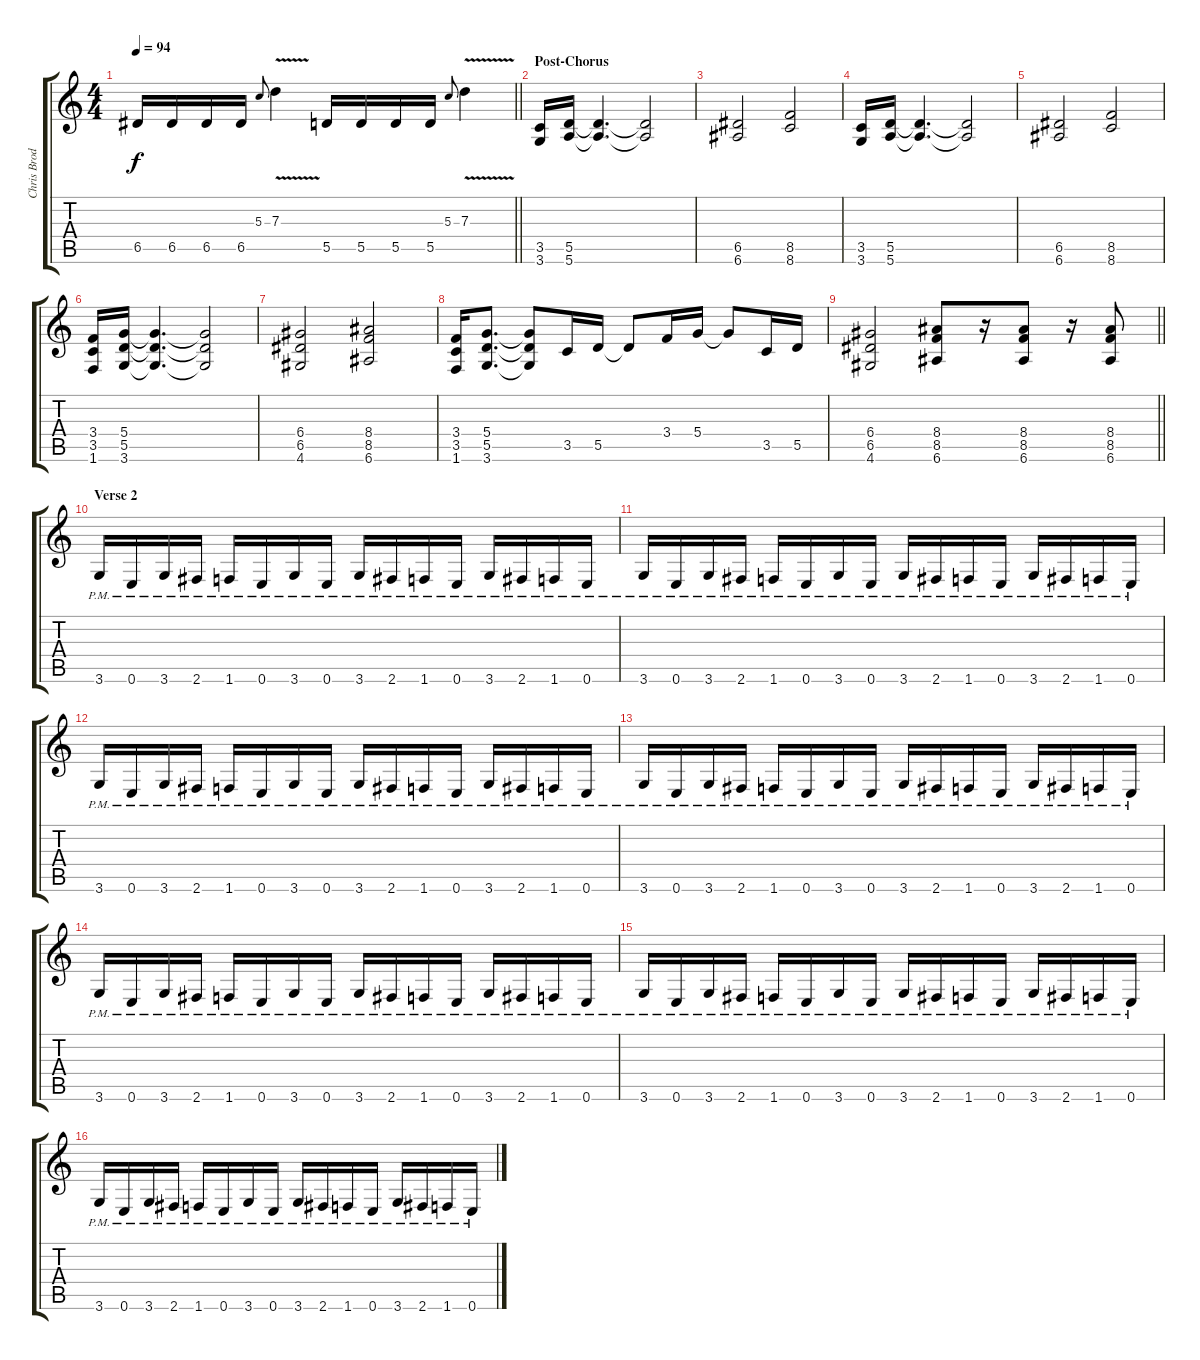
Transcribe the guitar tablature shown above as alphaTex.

\track ("Chris Broderick" "Chris Brod") {instrument distortionguitar}
\staff {score tabs}
\tuning (E4 B3 G3 D3 A2 E2) {hide}
\ts (4 4)
\tempo 94
\clef g2
\barLineRight lightlight
\ks c
6.5.16{dy f} 6.5.16 6.5.16 6.5.16 5.3.8{gr onbeat} 7.3{v}.4 5.5.16 5.5.16 5.5.16 5.5.16 5.3.8{gr onbeat} 7.3{v}.4 |
\section ("" "Post-Chorus")
(3.5 3.6).16 (5.5 5.6).16 (5.5{t} 5.6{t}).4{d} (5.5{t} 5.6{t}).2 |
(6.5 6.6).2 (8.5 8.6).2 |
(3.5 3.6).16 (5.5 5.6).16 (5.5{t} 5.6{t}).4{d} (5.5{t} 5.6{t}).2 |
(6.5 6.6).2 (8.5 8.6).2 |
(3.4 3.5 1.6).16 (5.4 5.5 3.6).16 (5.4{t} 5.5{t} 3.6{t}).4{d} (5.4{t} 5.5{t} 3.6{t}).2 |
(6.4 6.5 4.6).2 (8.4 8.5 6.6).2 |
(3.4 3.5 1.6).16 (5.4 5.5 3.6).8{d} (5.4{t} 5.5{t} 3.6{t}).8 3.5.16 5.5.16 5.5{t}.8 3.4.16 5.4.16 5.4{t}.8 3.5.16 5.5.16 |
\barLineRight lightlight
(6.4 6.5 4.6).2 (8.4 8.5 6.6).8 r.16 (8.4 8.5 6.6).8 r.16 (8.4 8.5 6.6).8 |
\section ("" "Verse 2")
3.6{pm}.16 0.6{pm}.16 3.6{pm}.16 2.6{pm}.16 1.6{pm}.16 0.6{pm}.16 3.6{pm}.16 0.6{pm}.16 3.6{pm}.16 2.6{pm}.16 1.6{pm}.16 0.6{pm}.16 3.6{pm}.16 2.6{pm}.16 1.6{pm}.16 0.6{pm}.16 |
3.6{pm}.16 0.6{pm}.16 3.6{pm}.16 2.6{pm}.16 1.6{pm}.16 0.6{pm}.16 3.6{pm}.16 0.6{pm}.16 3.6{pm}.16 2.6{pm}.16 1.6{pm}.16 0.6{pm}.16 3.6{pm}.16 2.6{pm}.16 1.6{pm}.16 0.6{pm}.16 |
3.6{pm}.16 0.6{pm}.16 3.6{pm}.16 2.6{pm}.16 1.6{pm}.16 0.6{pm}.16 3.6{pm}.16 0.6{pm}.16 3.6{pm}.16 2.6{pm}.16 1.6{pm}.16 0.6{pm}.16 3.6{pm}.16 2.6{pm}.16 1.6{pm}.16 0.6{pm}.16 |
3.6{pm}.16 0.6{pm}.16 3.6{pm}.16 2.6{pm}.16 1.6{pm}.16 0.6{pm}.16 3.6{pm}.16 0.6{pm}.16 3.6{pm}.16 2.6{pm}.16 1.6{pm}.16 0.6{pm}.16 3.6{pm}.16 2.6{pm}.16 1.6{pm}.16 0.6{pm}.16 |
3.6{pm}.16 0.6{pm}.16 3.6{pm}.16 2.6{pm}.16 1.6{pm}.16 0.6{pm}.16 3.6{pm}.16 0.6{pm}.16 3.6{pm}.16 2.6{pm}.16 1.6{pm}.16 0.6{pm}.16 3.6{pm}.16 2.6{pm}.16 1.6{pm}.16 0.6{pm}.16 |
3.6{pm}.16 0.6{pm}.16 3.6{pm}.16 2.6{pm}.16 1.6{pm}.16 0.6{pm}.16 3.6{pm}.16 0.6{pm}.16 3.6{pm}.16 2.6{pm}.16 1.6{pm}.16 0.6{pm}.16 3.6{pm}.16 2.6{pm}.16 1.6{pm}.16 0.6{pm}.16 |
3.6{pm}.16 0.6{pm}.16 3.6{pm}.16 2.6{pm}.16 1.6{pm}.16 0.6{pm}.16 3.6{pm}.16 0.6{pm}.16 3.6{pm}.16 2.6{pm}.16 1.6{pm}.16 0.6{pm}.16 3.6{pm}.16 2.6{pm}.16 1.6{pm}.16 0.6{pm}.16
